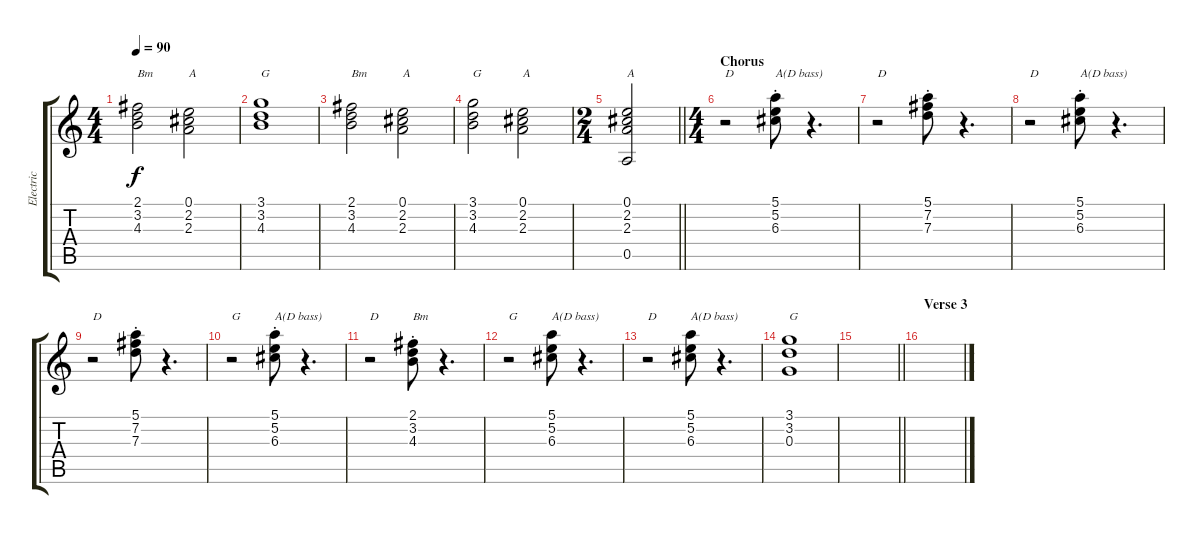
\track ("Electric" "Electric") {instrument overdrivenguitar}
\staff {score tabs}
\tuning (E4 B3 G3 D3 A2 E2) {hide}
\ts (4 4)
\tempo 90
\clef g2
\ks c
(2.1 3.2 4.3).2{txt "Bm" dy f} (0.1 2.2 2.3).2{txt "A"} |
(3.1 3.2 4.3).1{txt "G"} |
(2.1 3.2 4.3).2{txt "Bm"} (0.1 2.2 2.3).2{txt "A"} |
(3.1 3.2 4.3).2{txt "G"} (0.1 2.2 2.3).2{txt "A"} |
\ts (2 4)
\barLineRight lightlight
(0.1 2.2 2.3 0.5).2{txt "A"} |
\ts (4 4)
\section ("" "Chorus")
r.2{txt "D"} (5.1{st} 5.2{st} 6.3{st}).8{txt "A(D bass)"} r.4{d} |
r.2{txt "D"} (5.1{st} 7.2{st} 7.3{st}).8 r.4{d} |
r.2{txt "D"} (5.1{st} 5.2{st} 6.3{st}).8{txt "A(D bass)"} r.4{d} |
r.2{txt "D"} (5.1{st} 7.2{st} 7.3{st}).8 r.4{d} |
r.2{txt "G"} (5.1{st} 5.2{st} 6.3{st}).8{txt "A(D bass)"} r.4{d} |
r.2{txt "D"} (2.1{st} 3.2{st} 4.3{st}).8{txt "Bm"} r.4{d} |
r.2{txt "G"} (5.1 5.2 6.3).8{txt "A(D bass)"} r.4{d} |
r.2{txt "D"} (5.1 5.2 6.3).8{txt "A(D bass)"} r.4{d} |
(3.1 3.2 0.3).1{txt "G"} |
\barLineRight lightlight
|
\section ("" "Verse 3")
